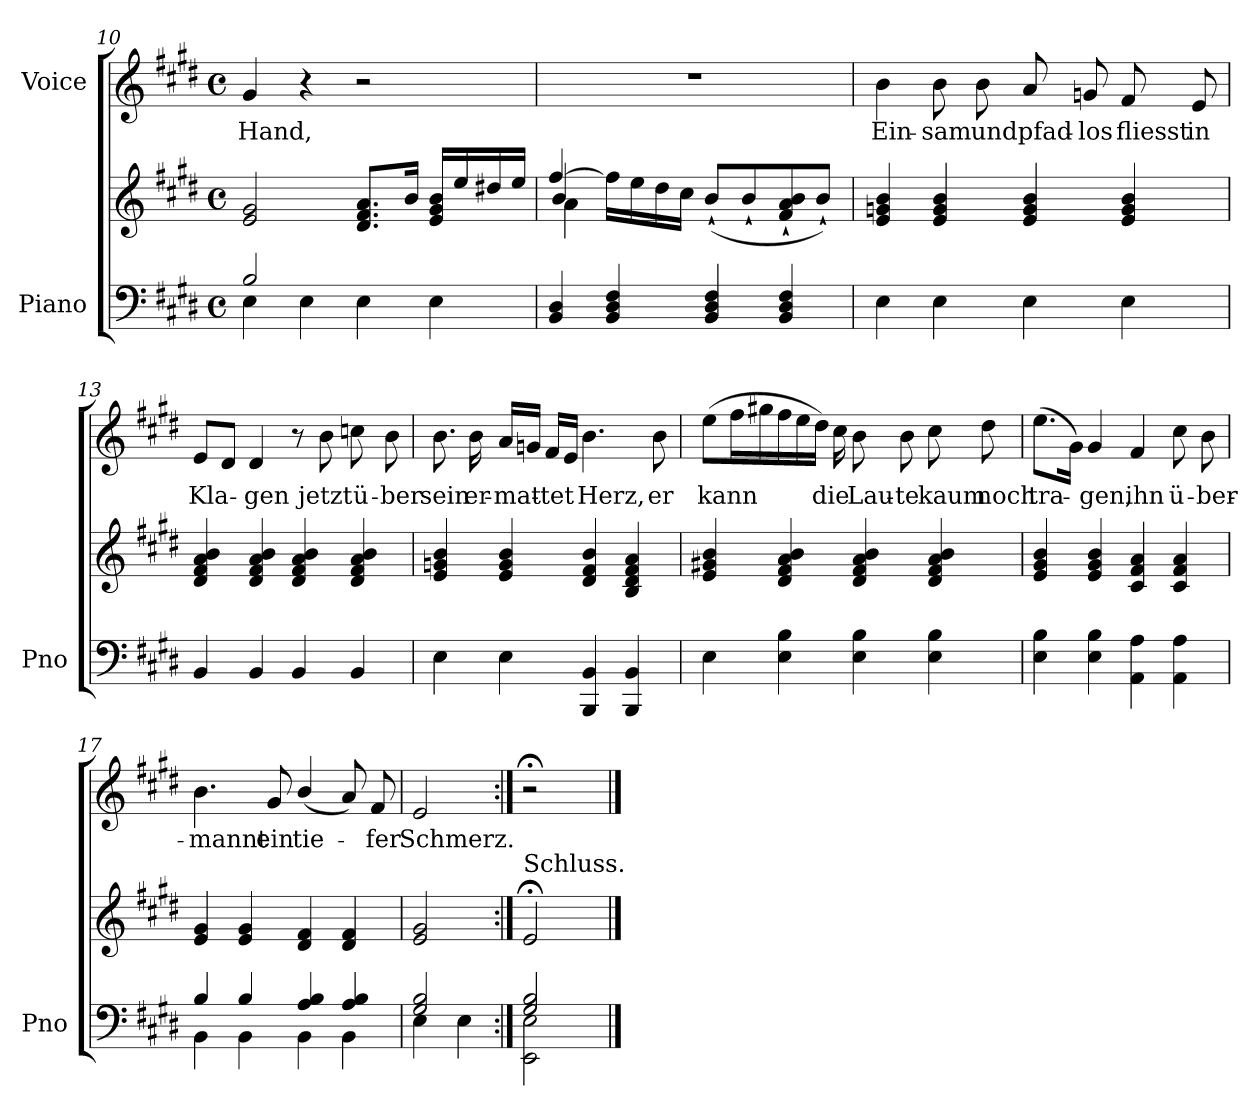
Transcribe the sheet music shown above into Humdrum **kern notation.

**kern	**kern	**kern	**text
*part2	*part2	*part1	*part1
*staff3	*staff2	*staff1	*staff1
*I"Piano	*	*I"Voice	*
*I'Pno	*	*	*
*clefF4	*clefG2	*clefG2	*
*k[f#c#g#d#]	*k[f#c#g#d#]	*k[f#c#g#d#]	*
*M4/4	*M4/4	*M4/4	*
*met(c)	*met(c)	*met(c)	*
=10	=10	=10	=10
*^	*	*	*
!	!	!	!	!LO:LY:b
4E\	2B/	2e/ 2g#/	4g#/	Hand,
4E\	.	.	4r	.
4E\	2ryy	8.d#/ 8.f#/ 8.a/L	2r	.
.	.	16b/Jk	.	.
4E\	.	16e/ 16g#/ 16b/LL	.	.
.	.	16ee/	.	.
.	.	16dd#X/	.	.
.	.	16ee/JJ	.	.
*v	*v	*	*	*
!!LO:PB:g=z
=11	=11	=11	=11
*	*^	*	*
*	*	*^	*	*
4BB/ 4D#/	[4ff#/	4b/	4a\	1r	.
4BB/ 4D#/ 4F#/	16ff#\LL]	4ryy	4rAyy	.	.
.	16ee\	.	.	.	.
.	16dd#\	.	.	.	.
.	16cc#\JJ	.	.	.	.
4BB/ 4D#/ 4F#/	(<8b`/L	2ryy	2rAyy	.	.
.	8b`/	.	.	.	.
4BB/ 4D#/ 4F#/	8f#/` 8a/` 8b/`	.	.	.	.
.	8b`/J)	.	.	.	.
*	*v	*v	*v	*	*
=12	=12	=12	=12
!	!	!	!LO:LY:b
4E\	4e/ 4gn/ 4b/	4b\	Ein-
!	!	!	!LO:LY:b
4E\	4e/ 4g/ 4b/	8b\	-sam
!	!	!	!LO:LY:b
.	.	8b\	und
!	!	!	!LO:LY:b
4E\	4e/ 4g/ 4b/	8a/	pfad-
!	!	!	!LO:LY:b
.	.	8gn/	-los
!	!	!	!LO:LY:b
4E\	4e/ 4g/ 4b/	8f#/	fliesst
!	!	!	!LO:LY:b
.	.	8e/	in
=13	=13	=13	=13
!	!	!	!LO:LY:b
4BB/	4d#/ 4f#/ 4a/ 4b/	8e/L	Kla-
.	.	8d#/J	.
!	!	!	!LO:LY:b
4BB/	4d#/ 4f#/ 4a/ 4b/	4d#/	-gen
4BB/	4d#/ 4f#/ 4a/ 4b/	8r	.
!	!	!	!LO:LY:b
.	.	8b\	jetzt
!	!	!	!LO:LY:b
4BB/	4d#/ 4f#/ 4a/ 4b/	8ccn\	ü-
!	!	!	!LO:LY:b
.	.	8b\	-ber
!!LO:LB:g=z
=14	=14	=14	=14
!	!	!	!LO:LY:b
4E\	4e/ 4gn/ 4b/	8.b\	sein
!	!	!	!LO:LY:b
.	.	16b\	er-
!	!	!	!LO:LY:b
4E\	4e/ 4g/ 4b/	16a/LL	-mat-
.	.	16gn/JJ	.
!	!	!	!LO:LY:b
.	.	16f#/LL	-tet
.	.	16e/JJ	.
!	!	!	!LO:LY:b
4BBB/ 4BB/	4d#/ 4f#/ 4b/	4.b\	Herz,
4BBB/ 4BB/	4B/ 4d#/ 4f#/ 4a/	.	.
!	!	!	!LO:LY:b
.	.	8b\	er
=15	=15	=15	=15
!	!	!	!LO:LY:b
4E\	4e/ 4g#X/ 4b/	(>8ee\L	kann
.	.	16ff#\L	.
.	.	16gg#X\	.
4E\ 4B\	4d#/ 4f#/ 4a/ 4b/	16ff#\	.
.	.	16ee\	.
.	.	16dd#\JJ)	.
!	!	!	!LO:LY:b
.	.	16cc#\	die
!	!	!	!LO:LY:b
4E\ 4B\	4d#/ 4f#/ 4a/ 4b/	8b\	Lau-
!	!	!	!LO:LY:b
.	.	8b\	-te
!	!	!	!LO:LY:b
4E\ 4B\	4d#/ 4f#/ 4a/ 4b/	8cc#\	kaum
!	!	!	!LO:LY:b
.	.	8dd#\	noch
=16	=16	=16	=16
!	!	!	!LO:LY:b
4E\ 4B\	4e/ 4g#/ 4b/	(>8.ee\L	tra-
.	.	16g#\Jk)	.
!	!	!	!LO:LY:b
4E\ 4B\	4e/ 4g#/ 4b/	4g#/	-gen,
!	!	!	!LO:LY:b
4AA\ 4A\	4c#/ 4f#/ 4a/	4f#/	ihn
!	!	!	!LO:LY:b
4AA\ 4A\	4c#/ 4f#/ 4a/	8cc#\	ü-
!	!	!	!LO:LY:b
.	.	8b\	-ber-
!!LO:LB:g=z
=17	=17	=17	=17
*^	*	*	*
!	!	!	!	!LO:LY:b
4BB\	4B/	4e/ 4g#/	4.b\	-mannt
4BB\	4B/	4e/ 4g#/	.	.
!	!	!	!	!LO:LY:b
.	.	.	8g#/	ein
!	!	!	!	!LO:LY:b
4BB\	4A/ 4B/	4d#/ 4f#/	(<4b/	tie-
4BB\	4A/ 4B/	4d#/ 4f#/	8a/)	.
!	!	!	!	!LO:LY:b
.	.	.	8f#/	-fer
=18	=18	=18	=18	=18
!	!	!	!	!LO:LY:b
4E\	2G#/ 2B/	2e/ 2g#/	2e/	Schmerz.
4E\	.	.	.	.
=19:|!	=19:|!	=19:|!	=19:|!	=19:|!
!	!	!LO:TX:a:t=Schluss.	!	!
2EE\ 2E\	2G#/ 2B/	2e;</	2r;<	.
*v	*v	*	*	*
==	==	==	==
*-	*-	*-	*-
